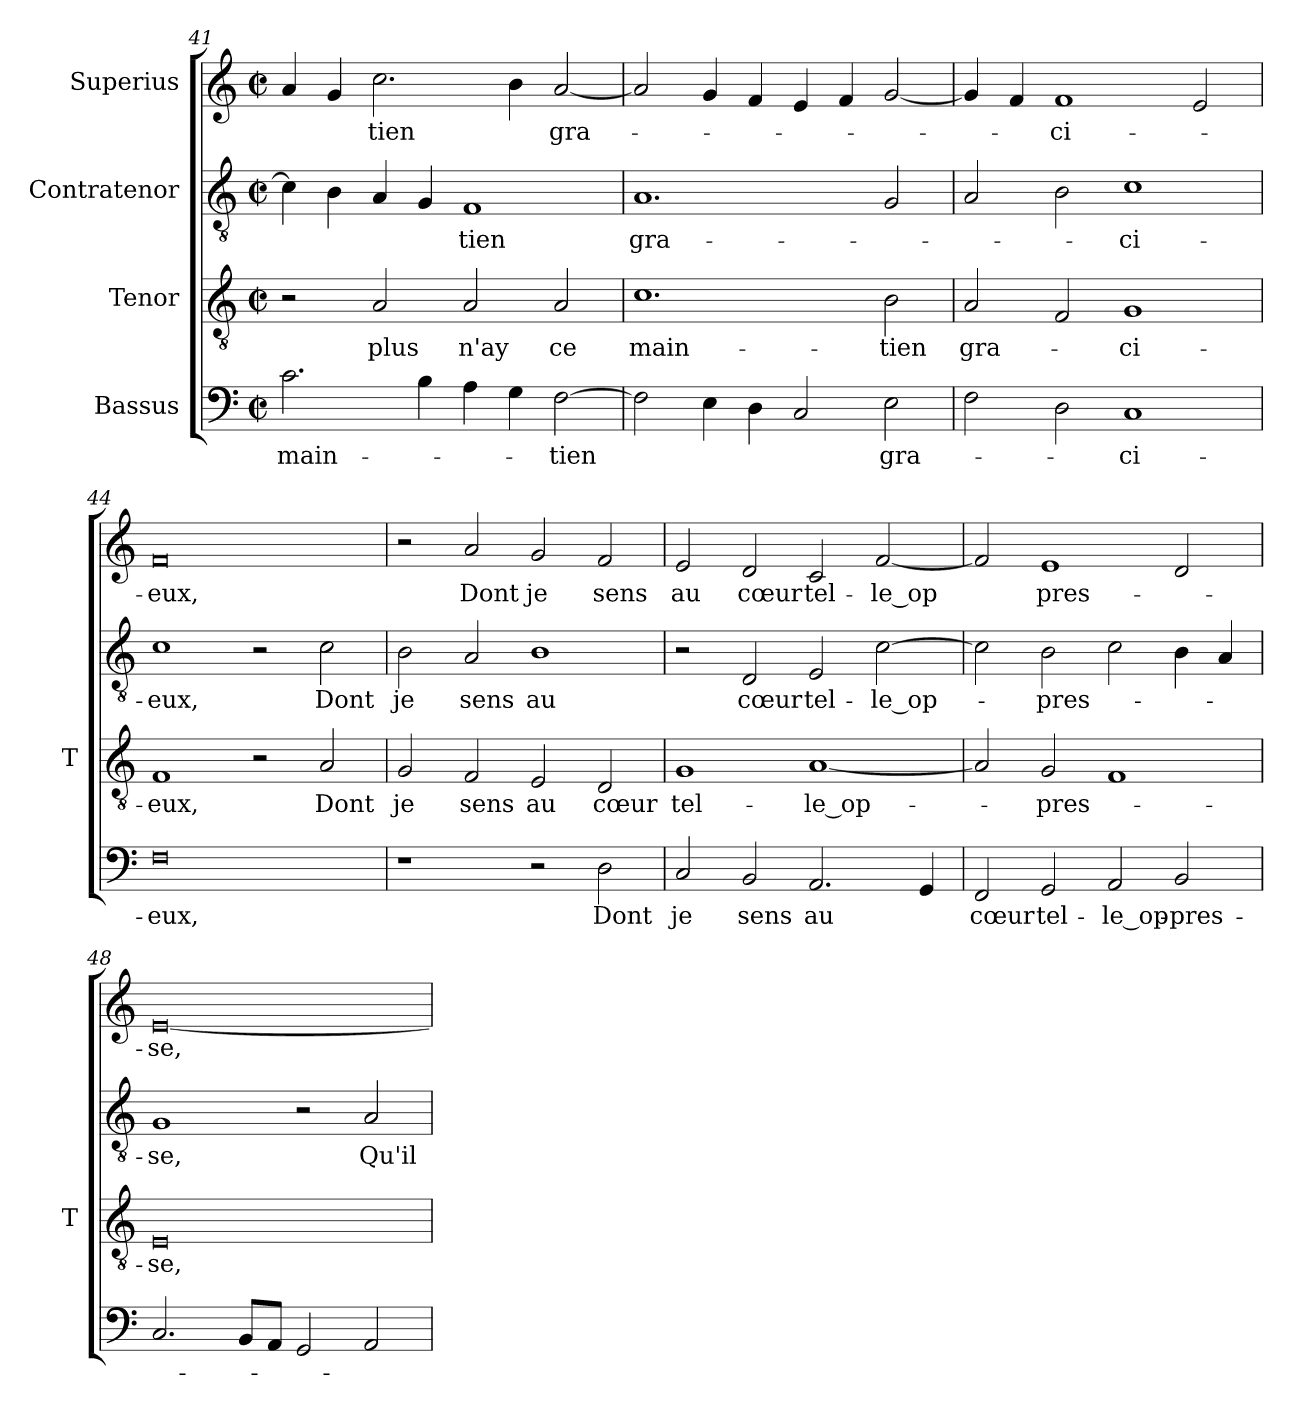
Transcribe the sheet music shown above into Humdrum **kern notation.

**kern	**text	**kern	**text	**kern	**text	**kern	**text
*part4	*part4	*part3	*part3	*part2	*part2	*part1	*part1
*staff4	*staff4	*staff3	*staff3	*staff2	*staff2	*staff1	*staff1
*I"Bassus	*	*I"Tenor	*	*I"Contratenor	*	*I"Superius	*
*	*	*I'T	*	*	*	*	*
*clefF4	*	*clefGv2	*	*clefGv2	*	*clefG2	*
*k[]	*	*k[]	*	*k[]	*	*k[]	*
*C:	*	*C:	*	*C:	*	*C:	*
*M2/2	*	*M2/2	*	*M2/2	*	*M2/2	*
*met(c|)	*	*met(c|)	*	*met(c|)	*	*met(c|)	*
=41	=41	=41	=41	=41	=41	=41	=41
2.c	main-	2r	.	4c]	.	4a	.
.	.	.	.	4B	.	4g	.
.	.	2A	-plus	4A	.	2.cc	-tien
4B	.	.	.	4G	.	.	.
4A	.	2A	-n'ay	1F	-tien	.	.
4G	.	.	.	.	.	4b	.
[2F	-tien	2A	-ce	.	.	[2a	gra-
!!LO:PB:g=z
=42	=42	=42	=42	=42	=42	=42	=42
2F]	.	1.c	main-	1.A	gra-	2a]	.
4E	.	.	.	.	.	4g	.
4D	.	.	.	.	.	4f	.
2C	.	.	.	.	.	4e	.
.	.	.	.	.	.	4f	.
2E	gra-	2B	-tien	2G	.	[2g	.
=43	=43	=43	=43	=43	=43	=43	=43
2F	.	2A	gra-	2A	.	4g]	.
.	.	.	.	.	.	4f	.
2D	.	2F	.	2B	.	1f	ci-
1C	ci-	1G	ci-	1c	ci-	.	.
.	.	.	.	.	.	2e	.
=44	=44	=44	=44	=44	=44	=44	=44
0F	-eux,	1F	-eux,	1c	-eux,	0f	-eux,
.	.	2r	.	2r	.	.	.
.	.	2A	-Dont	2c	-Dont	.	.
=45	=45	=45	=45	=45	=45	=45	=45
1r	.	2G	-je	2B	-je	2r	.
.	.	2F	-sens	2A	-sens	2a	-Dont
2r	.	2E	-au	1B	-au	2g	-je
2D	-Dont	2D	-cœur	.	.	2f	-sens
=46	=46	=46	=46	=46	=46	=46	=46
2C	-je	1G	tel-	2r	.	2e	-au
2BB	-sens	.	.	2D	-cœur	2d	-cœur
2.AA	-au	[1A	le_op-	2E	tel-	2c	tel-
.	.	.	.	[2c	le_op-	[2f	-le_op
4GG	.	.	.	.	.	.	.
!!LO:LB:g=z
=47	=47	=47	=47	=47	=47	=47	=47
2FF	-cœur	2A]	.	2c]	.	2f]	.
2GG	tel-	2G	pres-	2B	pres-	1e	pres-
2AA	le_op-	1F	.	2c	.	.	.
2BB	pres-	.	.	4B	.	2d	.
.	.	.	.	4A	.	.	.
=48	=48	=48	=48	=48	=48	=48	=48
2.C	.	0E	-se,	1G	-se,	[0e	-se,
8BBL	.	.	.	.	.	.	.
8AAJ	.	.	.	.	.	.	.
2GG	.	.	.	2r	.	.	.
2AA	.	.	.	2A	-Qu'il	.	.
=	=	=	=	=	=	=	=
*-	*-	*-	*-	*-	*-	*-	*-
